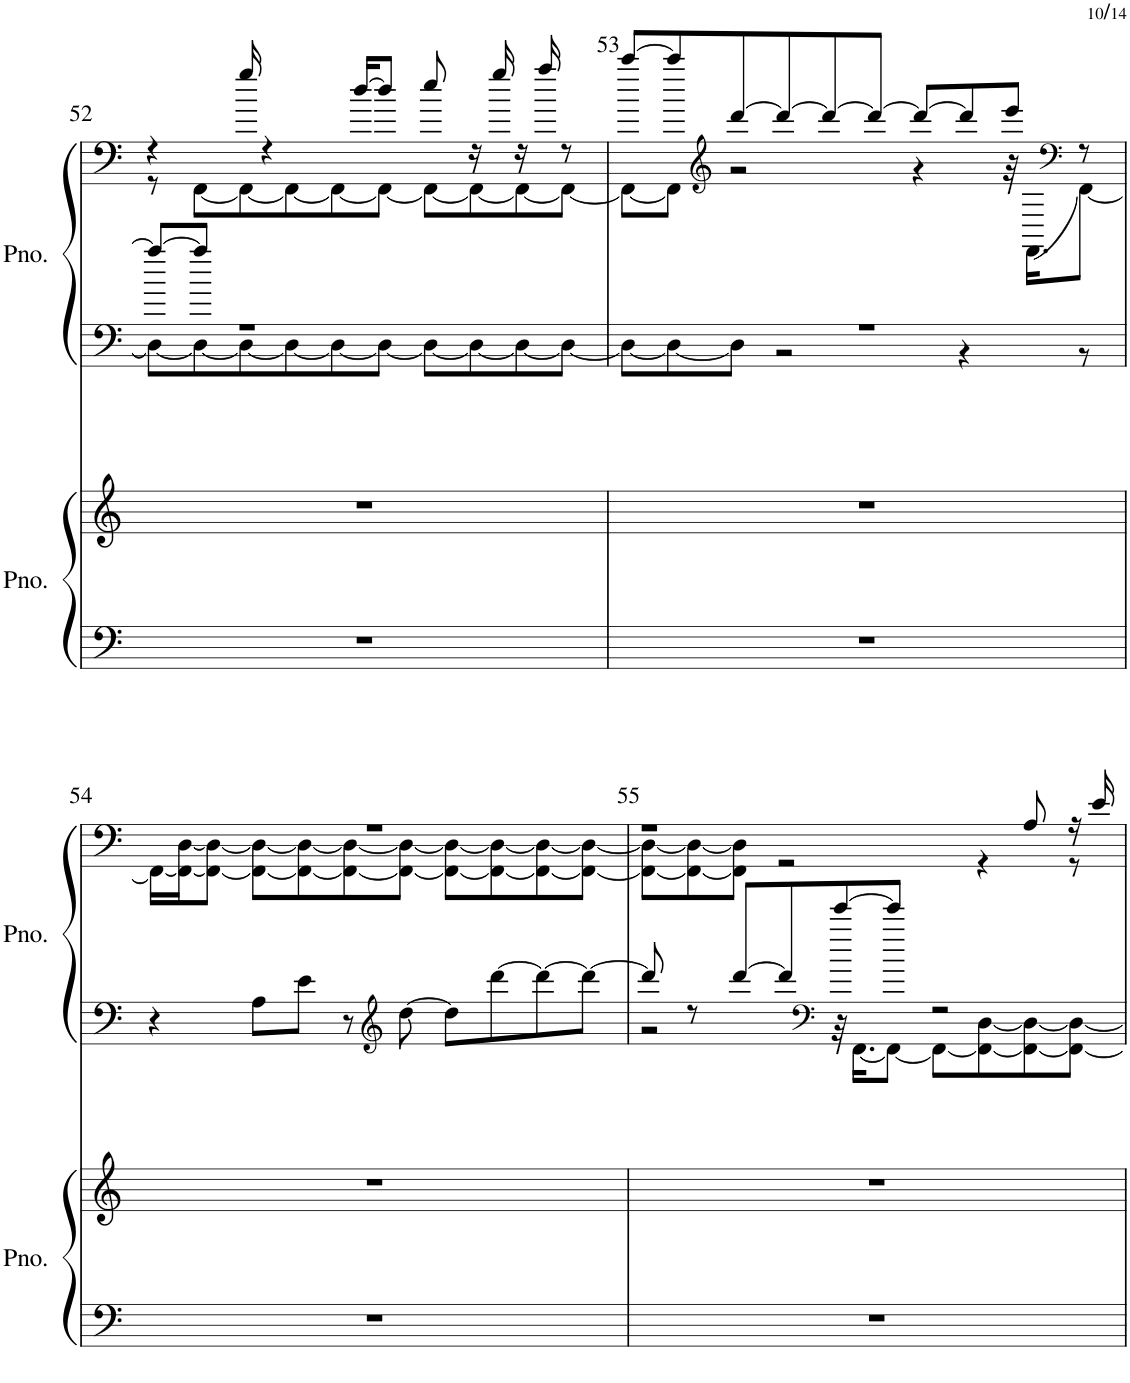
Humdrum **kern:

**kern	**kern	**kern	**kern
*part2	*part2	*part1	*part1
*staff4	*staff3	*staff2	*staff1
*I"ピアノ	*	*I"ピアノ	*
!!LO:PB:g=z
*clefF4	*clefG2	*clefF4	*clefF4
*k[]	*k[]	*k[]	*k[]
*M5/4	*M5/4	*M5/4	*M5/4
=52	=52	=52	=52
*	*	*^	*^
4%5r	4%5r	8aa/L_	8D\L_	4r	8r
.	.	8aa/J]	8D\_	.	[8FF\L
.	.	1r	8D\_	16gg/	8FF\_
.	.	.	.	4r	.
.	.	.	8D\_	.	8FF\_
.	.	.	8D\_	.	8FF\_
.	.	.	.	[16dd/KL	.
.	.	.	8D\J_	8dd/J]	8FF\J_
.	.	.	8D\L_	8ee/	8FF\L_
.	.	.	8D\_	16r	8FF\_
.	.	.	.	16gg/	.
.	.	.	8D\_	16r	8FF\_
.	.	.	.	16aa/	.
.	.	.	8D\J_	8r	8FF\J_
=53	=53	=53	=53	=53	=53
4%5r	4%5r	4%5r	8D\L_	[8ccc/L	8FF\L_
.	.	.	8D\_	8ccc/]	8FF\J]
*	*	*	*	*clefG2	*
.	.	.	8D\J]	[8ddd/	2r
.	.	.	2r	8ddd/_	.
.	.	.	.	8ddd/_	.
.	.	.	.	8ddd/J_	.
.	.	.	.	8ddd/L_	4r
.	.	.	4r	8ddd/]	.
.	.	.	.	8eee/J	32r
.	.	.	.	.	[16.FF\KL
*	*	*	*	*clefF4	*
.	.	.	8r	8r	8FF\J_
*	*	*v	*v	*	*
!!LO:LB:g=z	!!
=54	=54	=54	=54	=54
4%5r	4%5r	4r	4%5r	16FF\LL_
.	.	.	.	16FF\_ [16D\J
.	.	.	.	8FF\_ 8D\_J
.	.	8A\L	.	8FF\_ 8D\_L
.	.	8e\J	.	8FF\_ 8D\_
.	.	8r	.	8FF\_ 8D\_
*	*	*clefG2	*	*
.	.	[8dd\	.	8FF\_ 8D\_J
.	.	8dd\L]	.	8FF\_ 8D\_L
.	.	[8ddd\	.	8FF\_ 8D\_
.	.	8ddd\_	.	8FF\_ 8D\_
.	.	8ddd\J_	.	8FF\_ 8D\_J
=55	=55	=55	=55	=55
*	*	*^	*	*
4%5r	4%5r	8ddd/]	2r	1r	8FF\_ 8D\_L
.	.	8r	.	.	8FF\_ 8D\_
.	.	[8ddd/L	.	.	8FF\] 8D\]J
.	.	8ddd/]	.	.	2r
*	*	*clefF4	*	*	*
.	.	[8eee/	32r	.	.
.	.	.	[16.FF\KL	.	.
.	.	8eee/J]	8FF\J_	.	.
.	.	2r	8FF\L_	.	.
.	.	.	8FF\_ [8D\	.	4r
.	.	.	8FF\_ 8D\_	8A/	.
.	.	.	8FF\_ 8D\_J	16r	8r
.	.	.	.	16e/	.
*	*	*v	*v	*	*
*	*	*	*v	*v
=	=	=	=
*-	*-	*-	*-
